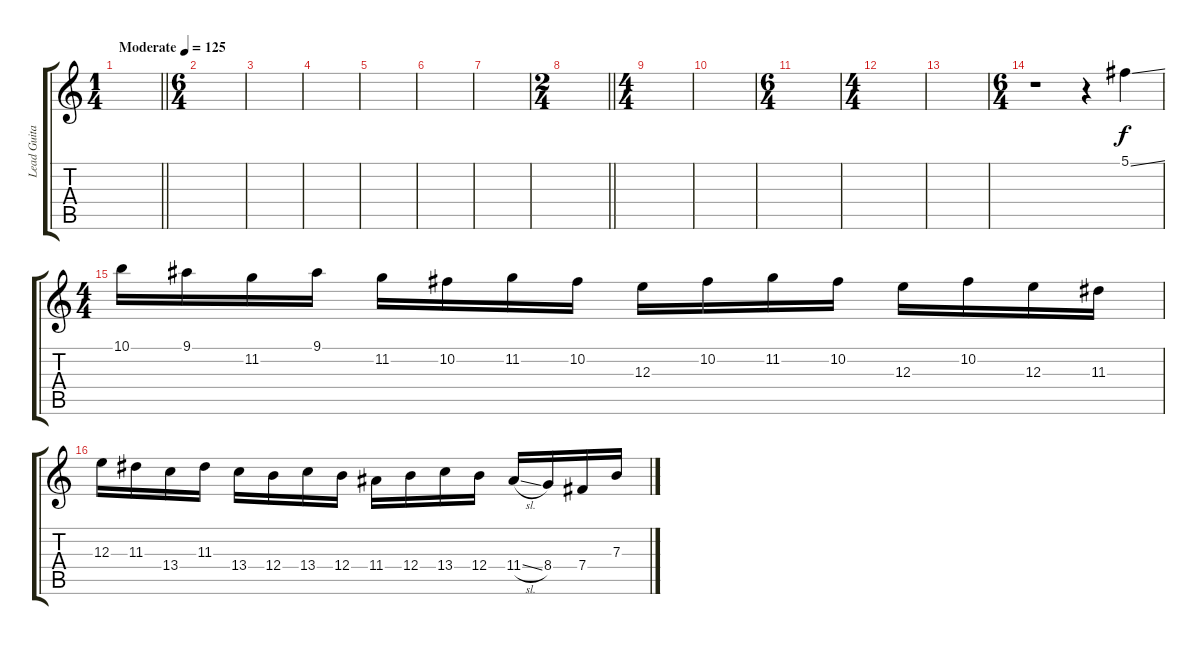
\track ("Lead Guitar" "Lead Guita") {instrument distortionguitar}
\staff {score tabs}
\tuning (Db4 Ab3 E3 B2 Gb2 B1) {hide}
\ts (1 4)
\tempo (125 "Moderate")
\clef g2
\barLineRight lightlight
\ks c
|
\ts (6 4)
|
|
|
|
|
|
\ts (2 4)
\barLineRight lightlight
|
\ts (4 4)
\section ("" "")
|
|
\ts (6 4)
|
\ts (4 4)
|
|
\ts (6 4)
r.1 r.4 5.1{ss}.4 |
\ts (4 4)
10.1.16 9.1.16 11.2.16 9.1.16 11.2.16 10.2.16 11.2.16 10.2.16 12.3.16 10.2.16 11.2.16 10.2.16 12.3.16 10.2.16 12.3.16 11.3.16 |
12.3.16 11.3.16 13.4.16 11.3.16 13.4.16 12.4.16 13.4.16 12.4.16 11.4.16 12.4.16 13.4.16 12.4.16 11.4{sl}.16 8.4.16 7.4.16 7.3.16
